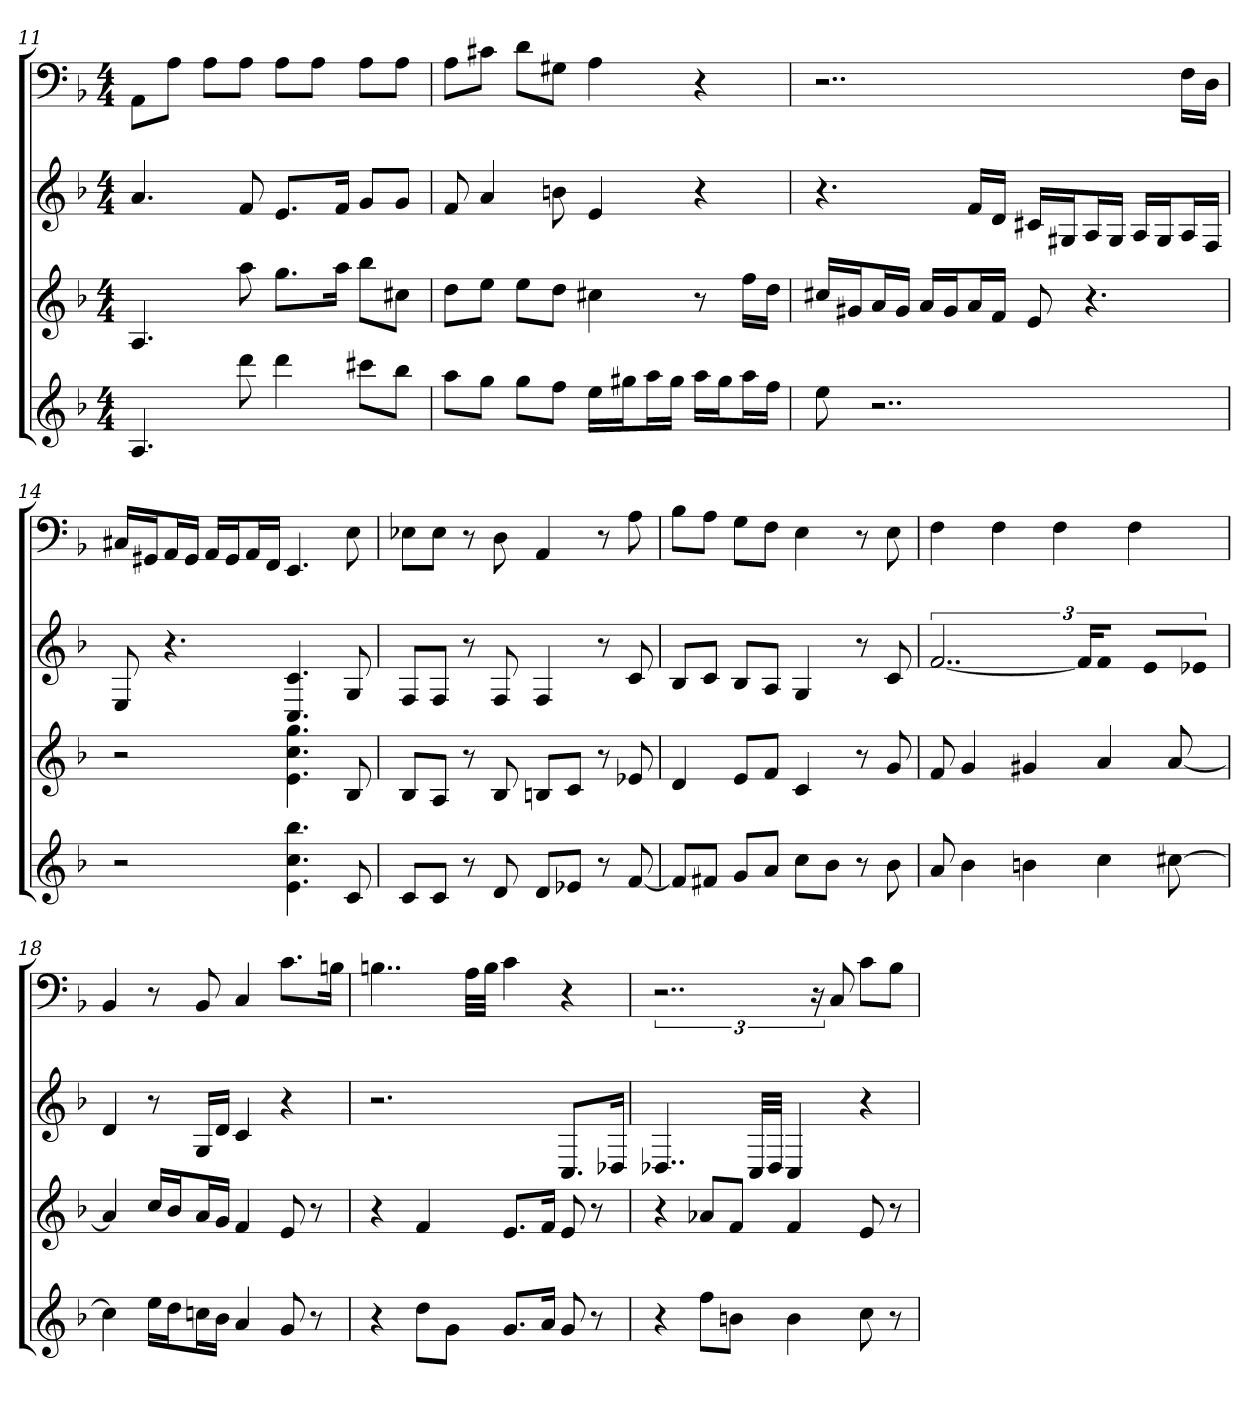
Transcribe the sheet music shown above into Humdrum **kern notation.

**kern	**kern	**kern	**kern
*part4	*part3	*part2	*part1
*staff4	*staff3	*staff2	*staff1
*k[b-]	*k[b-]	*k[b-]	*k[b-]
*d:	*d:	*d:	*d:
*M4/4	*M4/4	*M4/4	*M4/4
=11	=11	=11	=11
4.A	4.A	4.a	8AAL
.	.	.	8AJ
.	.	.	8AL
8ddd	8aa	8f	8AJ
4ddd	8.ggL	8.eL	8AL
.	.	.	8AJ
.	16aaJk	16fJk	.
8ccc#XL	8bb-L	8gL	8AL
8bb-J	8cc#XJ	8gJ	8AJ
=12	=12	=12	=12
8aaL	8ddL	8f	8AL
8ggJ	8eeJ	4a	8c#XJ
8ggL	8eeL	.	8dL
8ffJ	8ddJ	8bn	8G#XJ
16eeLL	4cc#X	4e	4A
16gg#XJ	.	.	.
16aaL	.	.	.
16gg#JJ	.	.	.
16aaLL	8r	4r	4r
16gg#J	.	.	.
16aaL	16ffLL	.	.
16ffJJ	16ddJJ	.	.
=13	=13	=13	=13
8ee	16cc#XLL	4.r	2..r
.	16g#XJ	.	.
2..r	16aL	.	.
.	16g#JJ	.	.
.	16aLL	.	.
.	16g#J	.	.
.	16aL	16fLL	.
.	16fJJ	16dJJ	.
.	8e	16c#XLL	.
.	.	16G#XJ	.
.	4.r	16AL	.
.	.	16G#JJ	.
.	.	16ALL	.
.	.	16G#J	.
.	.	16AL	16FLL
.	.	16FJJ	16DJJ
=14	=14	=14	=14
2r	2r	8E	16C#XLL
.	.	.	16GG#XJ
.	.	4.r	16AAL
.	.	.	16GG#JJ
.	.	.	16AALL
.	.	.	16GG#J
.	.	.	16AAL
.	.	.	16FFJJ
4.e 4.cc 4.bb-	4.e 4.cc 4.gg	4.C 4.c	4.EE
8c	8B-	8G	8E
=15	=15	=15	=15
8cL	8B-L	8FL	8E-XL
8cJ	8AJ	8FJ	8E-J
8r	8r	8r	8r
8d	8B-	8F	8D
8dL	8BnL	4F	4AA
8e-XJ	8cJ	.	.
8r	8r	8r	8r
[8f	8e-X	8c	8A
=16	=16	=16	=16
8fL]	4d	8B-L	8B-L
8f#XJ	.	8cJ	8AJ
8gL	8eL	8B-L	8GL
8aJ	8fJ	8AJ	8FJ
8ccL	4c	4G	4E
8b-J	.	.	.
8r	8r	8r	8r
8b-	8g	8c	8E
=17	=17	=17	=17
8a	8f	[3..f	4F
4b-	4g	.	.
.	.	.	4F
4bn	4g#X	.	.
.	.	.	4F
.	.	24fKL]	.
4cc	4a	8fJ	.
.	.	8eL	4F
[8cc#X	[8a	8e-XJ	.
=18	=18	=18	=18
4cc#]	4a]	4d	4BB-
16eeLL	16ccLL	8r	8r
16ddJ	16b-J	.	.
16ccnL	16aL	16GLL	8BB-
16b-JJ	16gJJ	16dJJ	.
4a	4f	4c	4C
8g	8e	4r	8.cL
8r	8r	.	.
.	.	.	16BnJk
=19	=19	=19	=19
4r	4r	2.r	4..Bn
8ddL	4f	.	.
8gJ	.	.	.
.	.	.	32ALLL
.	.	.	32BJJJ
8.gL	8.eL	.	4c
16aJk	16fJk	.	.
8g	8e	8.CL	4r
8r	8r	.	.
.	.	16D-XJk	.
=20	=20	=20	=20
4r	4r	4..D-X	3..r
8ffL	8a-XL	.	.
8bnJ	8fJ	.	.
.	.	32CLLL	.
.	.	32D-JJJ	.
4b	4f	4C	.
.	.	.	24r
.	.	.	8C
8cc	8e	4r	8cL
8r	8r	.	8B-J
=	=	=	=
*-	*-	*-	*-
